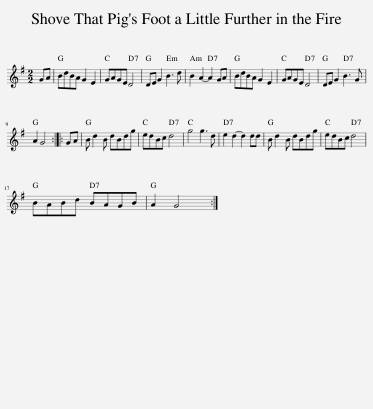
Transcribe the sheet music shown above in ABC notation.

X:1
L:1/8
M:2/2
I:linebreak $
K:G
V:1 treble
V:1
 GA | BdBA G2 E2 | GAGE D4 | DE G2 B3 d | B2 A2- A2 GA | %5
 BdBA G2 E2 | GAGE D4 | DE G2 B3 G |$ A2 G4 :: GA | %10
 B d2 B dBdg | edBc d4 | g4 g3 d | e2 d2- d2 dd | B d2 B dBdg | %15
 edBc d4 |$ BABd BAGB | A2 G4 :| %18
